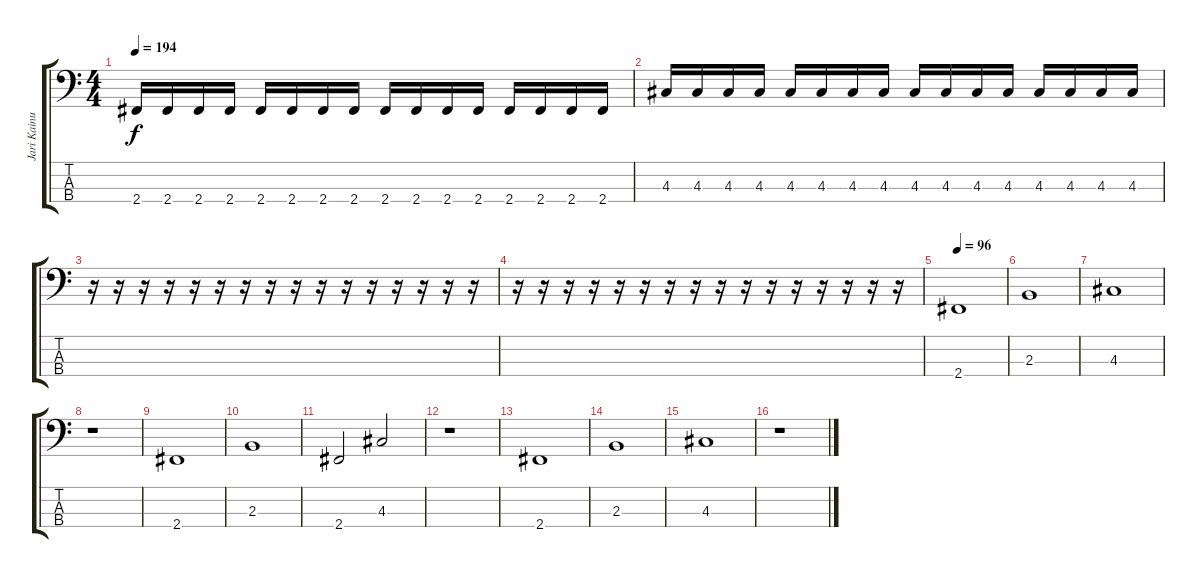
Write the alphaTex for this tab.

\track ("Jari Kainulainen" "Jari Kainu") {instrument electricbassfinger}
\staff {score tabs}
\tuning (G2 D2 A1 E1) {hide}
\ts (4 4)
\tempo 194
\clef f4
\ks c
2.4.16{dy f} 2.4.16 2.4.16 2.4.16 2.4.16 2.4.16 2.4.16 2.4.16 2.4.16 2.4.16 2.4.16 2.4.16 2.4.16 2.4.16 2.4.16 2.4.16 |
4.3.16 4.3.16 4.3.16 4.3.16 4.3.16 4.3.16 4.3.16 4.3.16 4.3.16 4.3.16 4.3.16 4.3.16 4.3.16 4.3.16 4.3.16 4.3.16 |
r.16 r.16 r.16 r.16 r.16 r.16 r.16 r.16 r.16 r.16 r.16 r.16 r.16 r.16 r.16 r.16 |
r.16 r.16 r.16 r.16 r.16 r.16 r.16 r.16 r.16 r.16 r.16 r.16 r.16 r.16 r.16 r.16 |
\tempo 96
2.4.1 |
2.3.1 |
4.3.1 |
r.1 |
2.4.1 |
2.3.1 |
2.4.2 4.3.2 |
r.1 |
2.4.1 |
2.3.1 |
4.3.1 |
r.1
